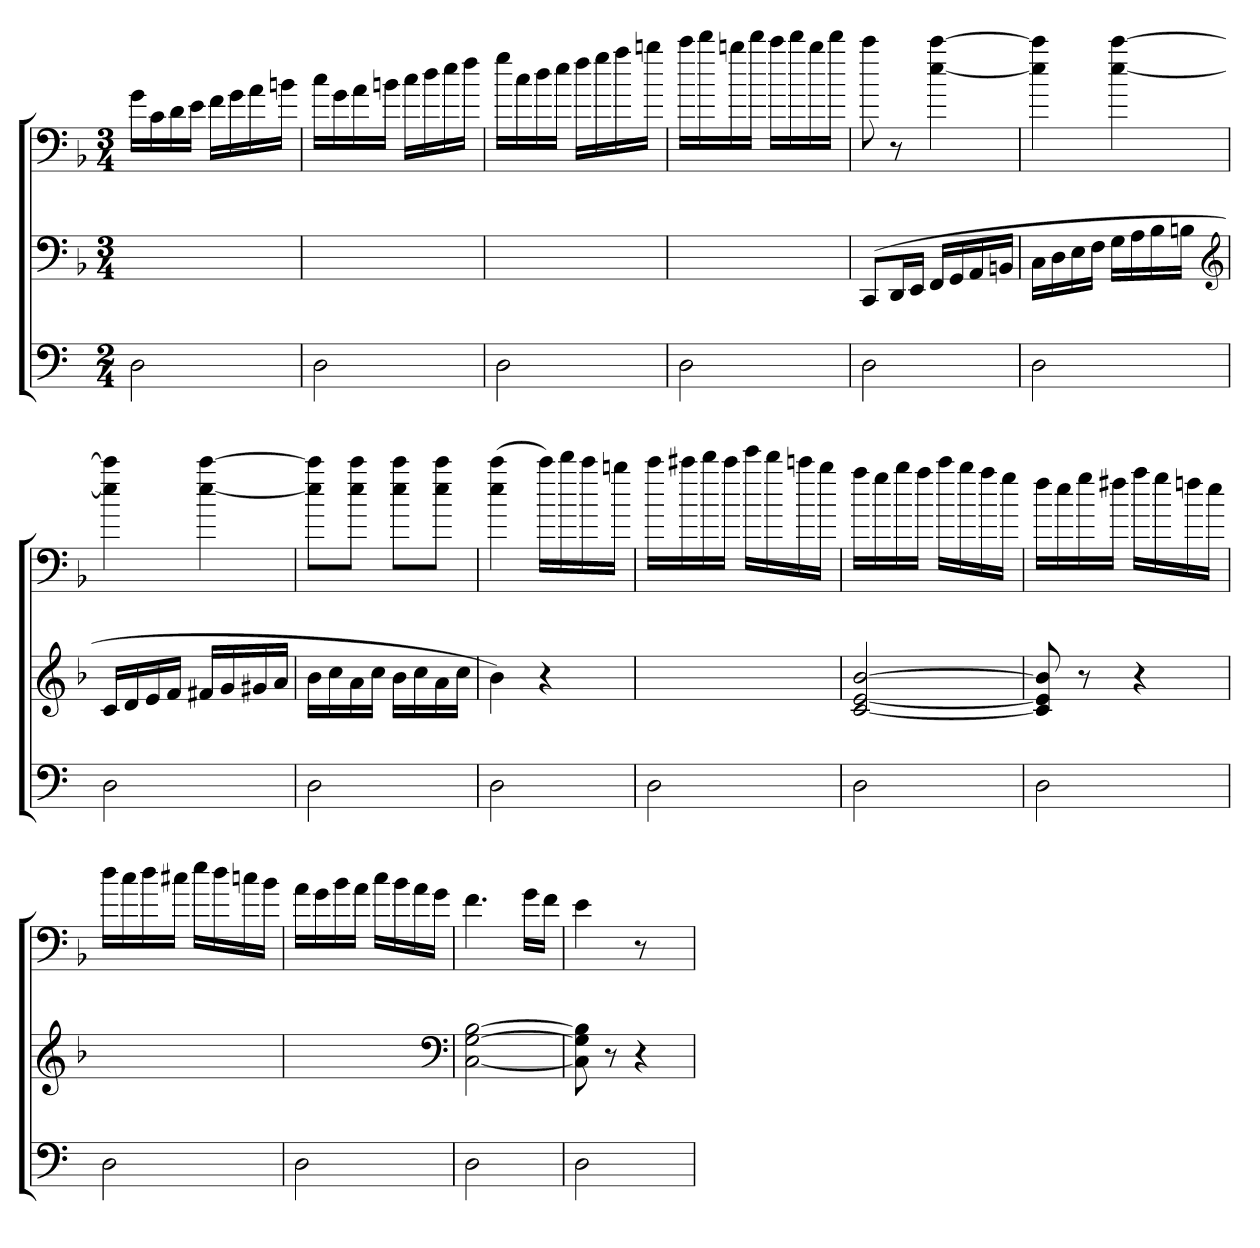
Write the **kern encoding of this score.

**kern	**kern	**kern
*part3	*part2	*part1
*staff3	*staff2	*staff1
*	*clefF4	*clefF4
*	*k[b-]	*k[b-]
*M2/4	*M3/4	*M3/4
=	=	=
2D	2r	16gLL
.	.	16c
.	.	16d
.	.	16eJJ
.	.	16fLL
.	.	16g
.	.	16a
.	.	16bnJJ
=	=	=
2D	2r	16ccLL
.	.	16g
.	.	16a
.	.	16bnJJ
.	.	16ccLL
.	.	16dd
.	.	16ee
.	.	16ffJJ
=	=	=
2D	2r	16ggLL
.	.	16cc
.	.	16dd
.	.	16eeJJ
.	.	16ffLL
.	.	16gg
.	.	16aa
.	.	16bbnJJ
=	=	=
2D	2r	16cccLL
.	.	16ddd
.	.	16bbn
.	.	16dddJJ
.	.	16cccLL
.	.	16ddd
.	.	16bb
.	.	16dddJJ
=	=	=
2D	(8CCL	8ccc
.	16DDL	8r
.	16EEJJ	.
.	16FFLL	[4ee [4ccc
.	16GG	.
.	16AA	.
.	16BBnJJ	.
=	=	=
2D	16CLL	4ee] 4ccc]
.	16D	.
.	16E	.
.	16FJJ	.
.	16GLL	[4ee [4ccc
.	16A	.
.	16B-	.
.	16BnJJ	.
*	*clefG2	*
=	=	=
2D	16cLL	4ee] 4ccc]
.	16d	.
.	16e	.
.	16fJJ	.
.	16f#XLL	[4ee [4ccc
.	16g	.
.	16g#X	.
.	16aJJ	.
=	=	=
2D	16b-LL	8ee] 8ccc]L
.	16cc	.
.	16a	8ee 8cccJ
.	16ccJJ	.
.	16b-LL	8ee 8cccL
.	16cc	.
.	16a	8ee 8cccJ
.	16ccJJ	.
=	=	=
2D	4b-)	(4ee 4ccc
.	4r	16cccLL)
.	.	16ddd
.	.	16ccc
.	.	16bbnJJ
=	=	=
2D	2r	16cccLL
.	.	16ccc#X
.	.	16ddd
.	.	16ccc#JJ
.	.	16eeeLL
.	.	16ddd
.	.	16cccn
.	.	16bb-JJ
=	=	=
2D	[2c [2e [2b-	16aaLL
.	.	16gg
.	.	16bb-
.	.	16aaJJ
.	.	16cccLL
.	.	16bb-
.	.	16aa
.	.	16ggJJ
=	=	=
2D	8c] 8e] 8b-]	16ffLL
.	.	16ee
.	8r	16gg
.	.	16ff#XJJ
.	4r	16aaLL
.	.	16gg
.	.	16ffn
.	.	16eeJJ
=	=	=
2D	2r	16ddLL
.	.	16cc
.	.	16dd
.	.	16cc#XJJ
.	.	16eeLL
.	.	16dd
.	.	16ccn
.	.	16b-JJ
=	=	=
2D	2r	16aLL
.	.	16g
.	.	16b-
.	.	16aJJ
.	.	16ccLL
.	.	16b-
.	.	16a
.	.	16gJJ
*	*clefF4	*
=	=	=
2D	[2C [2G [2B-	4.f
.	.	16gLL
.	.	16fJJ
=	=	=
2D	8C] 8G] 8B-]	4e
.	8r	.
.	4r	8r
.	.	8ryy
=	=	=
*-	*-	*-
